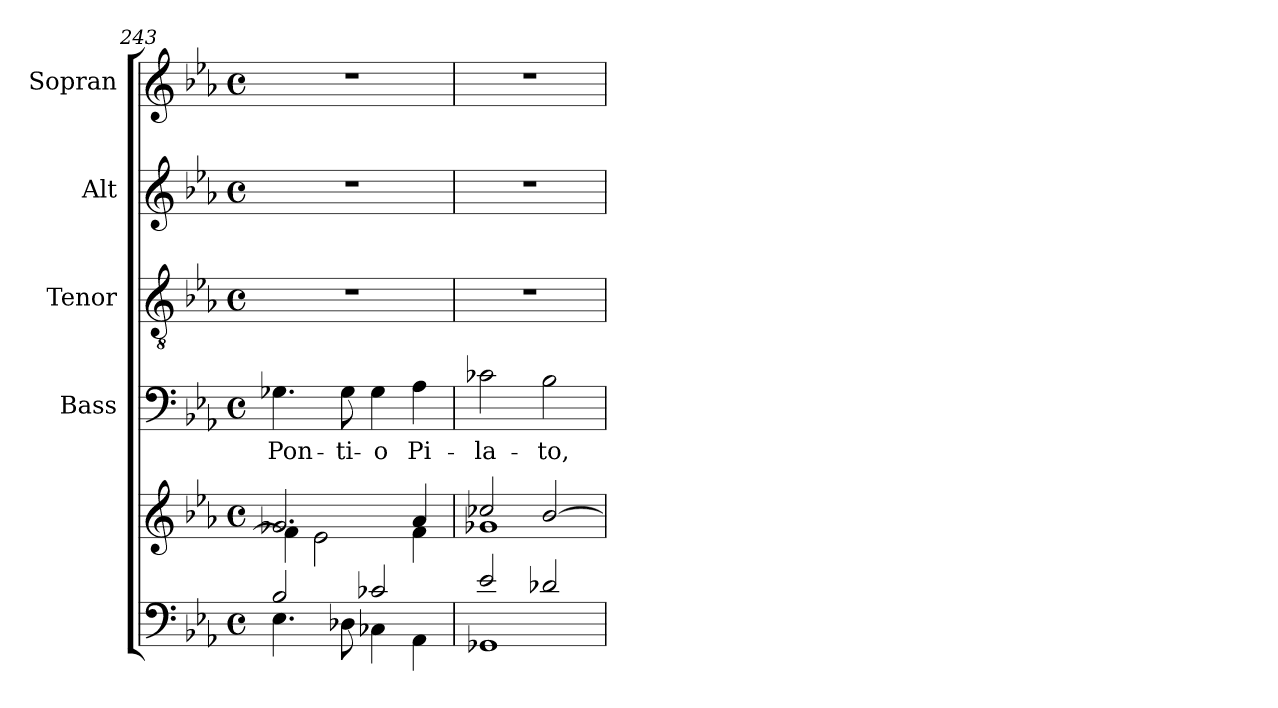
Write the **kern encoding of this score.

**kern	**kern	**kern	**text	**kern	**kern	**kern
*part5	*part5	*part4	*part4	*part3	*part2	*part1
*staff6	*staff5	*staff4	*staff4	*staff3	*staff2	*staff1
*	*	*I"Bass	*	*I"Tenor	*I"Alt	*I"Sopran
*	*	*I'B.	*	*I'T.	*I'A.	*I'S.
*clefF4	*clefG2	*clefF4	*	*clefGv2	*clefG2	*clefG2
*k[b-e-a-]	*k[b-e-a-]	*k[b-e-a-]	*	*k[b-e-a-]	*k[b-e-a-]	*k[b-e-a-]
*E-:	*E-:	*E-:	*	*E-:	*E-:	*E-:
*M4/4	*M4/4	*M4/4	*	*M4/4	*M4/4	*M4/4
*met(c)	*met(c)	*met(c)	*	*met(c)	*met(c)	*met(c)
=243	=243	=243	=243	=243	=243	=243
*^	*^	*	*	*	*	*
!	!	!	!	!	!LO:LY:b	!	!	!
2B-/	4.E-\	2.g-X/	4f\]	4.G-X\	Pon-	1r	1r	1r
.	.	.	2e-\	.	.	.	.	.
!	!	!	!	!	!LO:LY:b	!	!	!
.	8D-X\	.	.	8G-\	-ti-	.	.	.
!	!	!	!	!	!LO:LY:b	!	!	!
2c-X/	4C-X\	.	.	4G-\	-o	.	.	.
!	!	!	!	!	!LO:LY:b	!	!	!
.	4AA-\	4a-/	4f\	4A-\	Pi-	.	.	.
=244	=244	=244	=244	=244	=244	=244	=244	=244
!	!	!	!	!	!LO:LY:b	!	!	!
2e-/	1GG-X	2cc-X/	1g-X	2c-X\	-la-	1r	1r	1r
!	!	!	!	!	!LO:LY:b	!	!	!
2d-X/	.	[>2b-/	.	2B-\	-to,	.	.	.
*v	*v	*	*	*	*	*	*	*
*	*v	*v	*	*	*	*	*
=	=	=	=	=	=	=
*-	*-	*-	*-	*-	*-	*-
